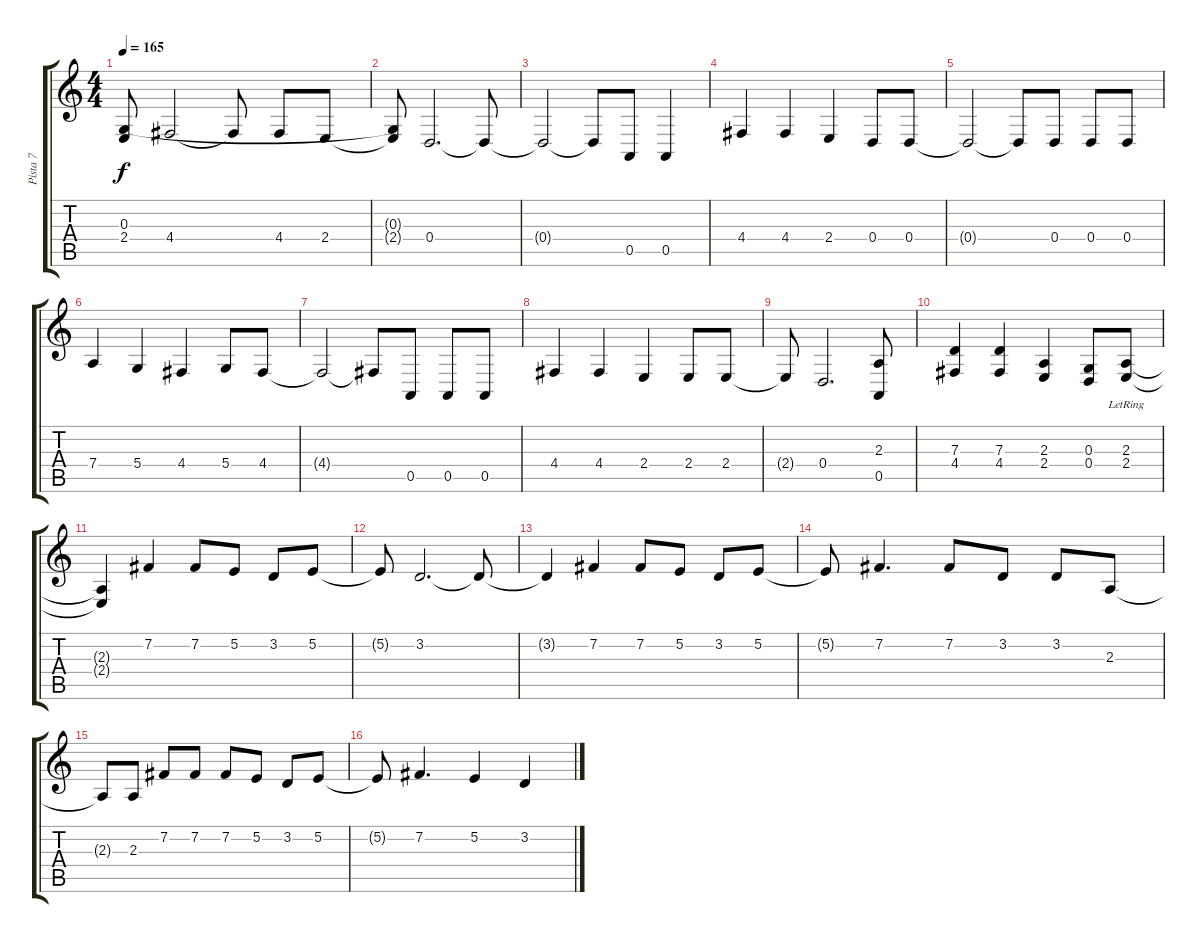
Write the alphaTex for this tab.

\track ("Pista 7" "Pista 7") {instrument electricgrandpiano}
\staff {score tabs}
\tuning (E4 B3 G3 D3 A2 E2) {hide}
\ts (4 4)
\tempo 165
\clef g2
\ks c
(0.3 2.4{t}).8{dy f} 4.4.2 4.4{t}.8 4.4.8 2.4.8 |
(0.3{t} 2.4{t}).8 0.4.2{d} 0.4{t}.8 |
0.4{t}.2 0.4{t}.8 0.5.8 0.5.4 |
4.4.4 4.4.4 2.4.4 0.4.8 0.4.8 |
0.4{t}.2 0.4{t}.8 0.4.8 0.4.8 0.4.8 |
7.4.4 5.4.4 4.4.4 5.4.8 4.4.8 |
4.4{t}.2 4.4{t}.8 0.5.8 0.5.8 0.5.8 |
4.4.4 4.4.4 2.4.4 2.4.8 2.4.8 |
2.4{t}.8 0.4.2{d} (2.3 0.5).8 |
(7.3 4.4).4 (7.3 4.4).4 (2.3 2.4).4 (0.3 0.4).8 (2.3{lr} 2.4{lr}).8 |
(2.3{t} 2.4{t}).4 7.2.4 7.2.8 5.2.8 3.2.8 5.2.8 |
5.2{t}.8 3.2.2{d} 3.2{t}.8 |
3.2{t}.4 7.2.4 7.2.8 5.2.8 3.2.8 5.2.8 |
5.2{t}.8 7.2.4{d} 7.2.8 3.2.8 3.2.8 2.3.8 |
2.3{t}.8 2.3.8 7.2.8 7.2.8 7.2.8 5.2.8 3.2.8 5.2.8 |
5.2{t}.8 7.2.4{d} 5.2.4 3.2.4
